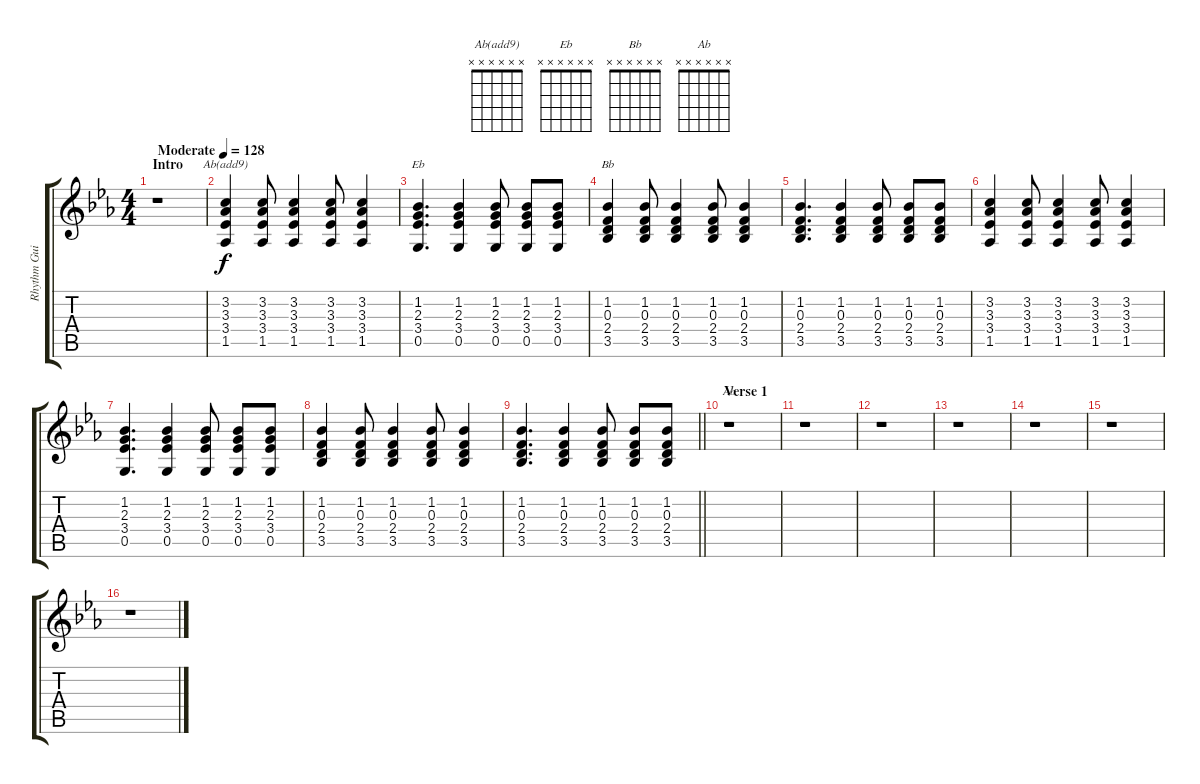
\track ("Rhythm Guitar #1" "Rhythm Gui") {instrument distortionguitar}
\staff {score tabs}
\tuning (D4 A3 F3 C3 G2 D2) {hide}
\chord ("Ab(add9)" x x x x x x)
\chord ("Eb" x x x x x x)
\chord ("Bb" x x x x x x)
\chord ("Ab" x x x x x x)
\ts (4 4)
\section ("" "Intro")
\tempo (128 "Moderate")
\clef g2
\ks eb
r.1{dy f instrument distortionguitar} |
(3.2 3.3 3.4 1.5).4{ch "Ab(add9)"} (3.2 3.3 3.4 1.5).8 (3.2 3.3 3.4 1.5).4 (3.2 3.3 3.4 1.5).8 (3.2 3.3 3.4 1.5).4 |
(1.2 2.3 3.4 0.5).4{d ch "Eb"} (1.2 2.3 3.4 0.5).4 (1.2 2.3 3.4 0.5).8 (1.2 2.3 3.4 0.5).8 (1.2 2.3 3.4 0.5).8 |
(1.2 0.3 2.4 3.5).4{ch "Bb"} (1.2 0.3 2.4 3.5).8 (1.2 0.3 2.4 3.5).4 (1.2 0.3 2.4 3.5).8 (1.2 0.3 2.4 3.5).4 |
(1.2 0.3 2.4 3.5).4{d} (1.2 0.3 2.4 3.5).4 (1.2 0.3 2.4 3.5).8 (1.2 0.3 2.4 3.5).8 (1.2 0.3 2.4 3.5).8 |
(3.2 3.3 3.4 1.5).4 (3.2 3.3 3.4 1.5).8 (3.2 3.3 3.4 1.5).4 (3.2 3.3 3.4 1.5).8 (3.2 3.3 3.4 1.5).4 |
(1.2 2.3 3.4 0.5).4{d} (1.2 2.3 3.4 0.5).4 (1.2 2.3 3.4 0.5).8 (1.2 2.3 3.4 0.5).8 (1.2 2.3 3.4 0.5).8 |
(1.2 0.3 2.4 3.5).4 (1.2 0.3 2.4 3.5).8 (1.2 0.3 2.4 3.5).4 (1.2 0.3 2.4 3.5).8 (1.2 0.3 2.4 3.5).4 |
\barLineRight lightlight
(1.2 0.3 2.4 3.5).4{d} (1.2 0.3 2.4 3.5).4 (1.2 0.3 2.4 3.5).8 (1.2 0.3 2.4 3.5).8 (1.2 0.3 2.4 3.5).8 |
\section ("" "Verse 1")
r.1{ch "Ab"} |
r.1 |
r.1 |
r.1 |
r.1 |
r.1 |
r.1
